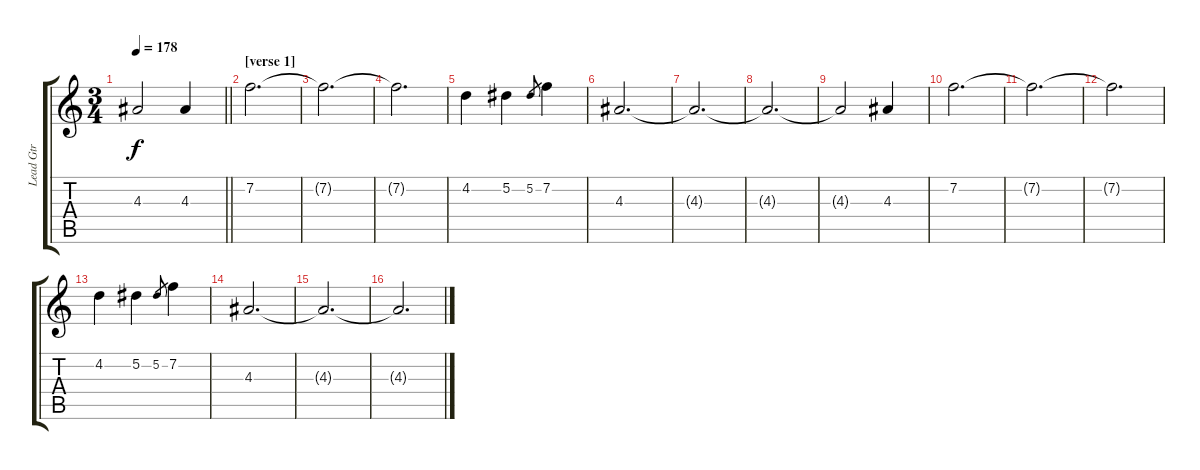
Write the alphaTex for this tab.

\track ("Lead Gtr" "Lead Gtr") {instrument overdrivenguitar}
\staff {score tabs}
\tuning (Eb4 Bb3 Gb3 Db3 Ab2 Eb2) {hide}
\ts (3 4)
\tempo 178
\clef g2
\barLineRight lightlight
\ks c
4.3{t}.2{dy f} 4.3.4 |
\section ("" "[verse 1]")
7.2.2{d} |
7.2{t}.2{d} |
7.2{t}.2{d} |
4.2.4 5.2.4 5.2.8{gr} 7.2.4 |
4.3.2{d} |
4.3{t}.2{d} |
4.3{t}.2{d} |
4.3{t}.2 4.3.4 |
7.2.2{d} |
7.2{t}.2{d} |
7.2{t}.2{d} |
4.2.4 5.2.4 5.2.8{gr} 7.2.4 |
4.3.2{d} |
4.3{t}.2{d} |
4.3{t}.2{d}
